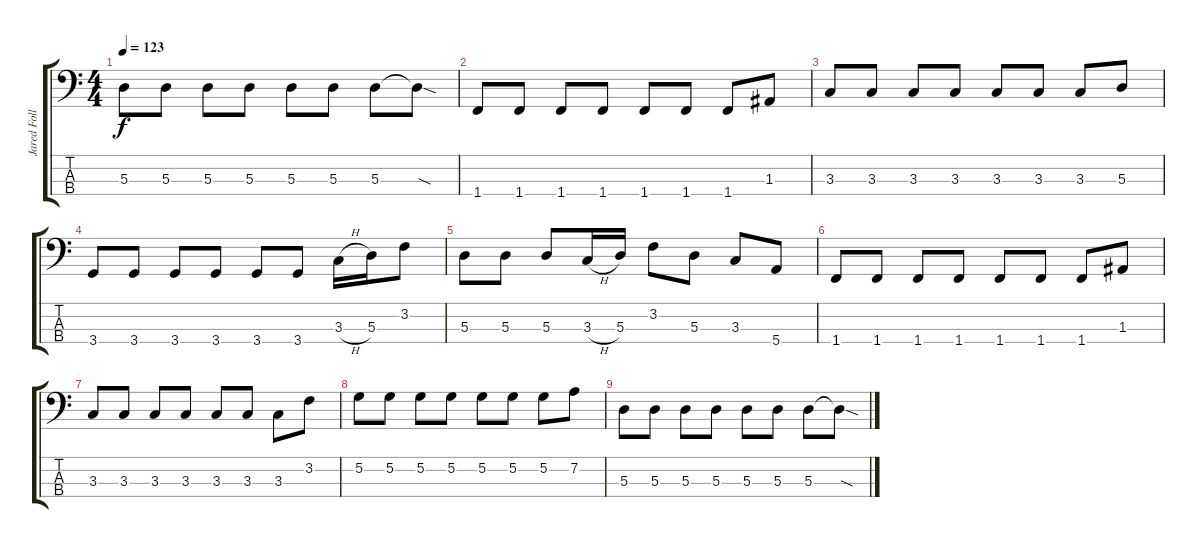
\track ("Jared Followill" "Jared Foll") {instrument electricbasspick}
\staff {score tabs}
\tuning (G2 D2 A1 E1) {hide}
\ts (4 4)
\tempo 123
\clef f4
\ks c
5.3.8{dy f} 5.3.8 5.3.8 5.3.8 5.3.8 5.3.8 5.3.8 5.3{sod t}.8 |
1.4.8 1.4.8 1.4.8 1.4.8 1.4.8 1.4.8 1.4.8 1.3.8 |
3.3.8 3.3.8 3.3.8 3.3.8 3.3.8 3.3.8 3.3.8 5.3.8 |
3.4.8 3.4.8 3.4.8 3.4.8 3.4.8 3.4.8 3.3{h}.16 5.3.16 3.2.8 |
5.3.8 5.3.8 5.3.8 3.3{h}.16 5.3.16 3.2.8 5.3.8 3.3.8 5.4.8 |
1.4.8 1.4.8 1.4.8 1.4.8 1.4.8 1.4.8 1.4.8 1.3.8 |
3.3.8 3.3.8 3.3.8 3.3.8 3.3.8 3.3.8 3.3.8 3.2.8 |
5.2.8 5.2.8 5.2.8 5.2.8 5.2.8 5.2.8 5.2.8 7.2.8 |
5.3.8 5.3.8 5.3.8 5.3.8 5.3.8 5.3.8 5.3.8 5.3{sod t}.8
